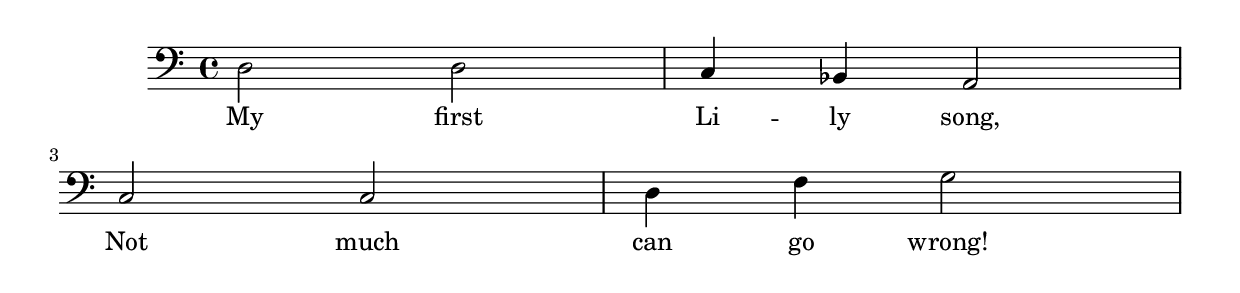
%% A simple song in LilyPond
<<
    \relative {
	\clef bass
	d,2 d c4 bes a2 \break
	c2 c d4 f g2
    }
    \addlyrics {
	My first Li -- ly song,
	Not much can go wrong!
    }
>>

%% Optional helper for automatic updating by convert-ly.  May be omitted.
\version "2.3.10"
    
%% Optional helper for quick click and edit mode.  May be omitted
#(ly:set-point-and-click 'line-column)

